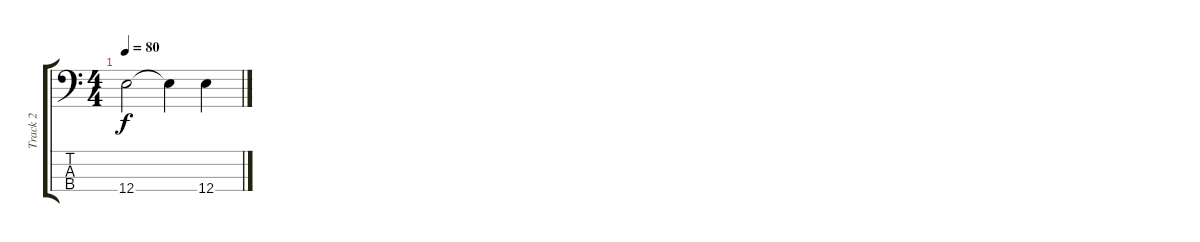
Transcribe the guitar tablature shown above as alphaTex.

\track ("Track 2" "Track 2") {instrument electricbassfinger}
\staff {score tabs}
\tuning (G2 D2 A1 E1) {hide}
\ts (4 4)
\tempo 80
\clef f4
\ks c
12.4{t}.2{dy f} 12.4{t}.4 12.4.4
